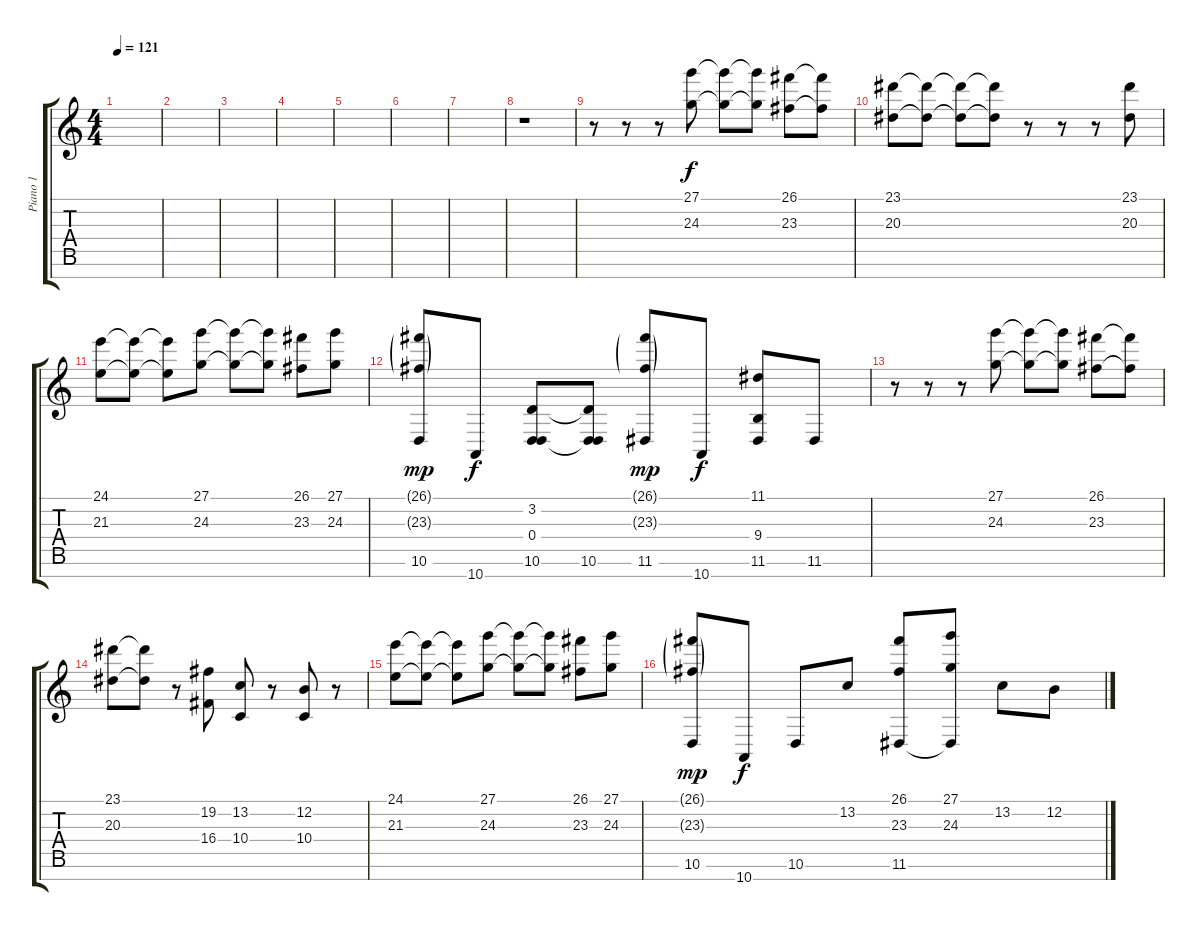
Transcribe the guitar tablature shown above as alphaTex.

\track ("Piano 1" "Piano 1") {instrument acousticgrandpiano}
\staff {score tabs}
\tuning (E4 B3 G3 D3 A2 E2 B1) {hide}
\ts (4 4)
\tempo 121
\clef g2
\ks c
|
|
|
|
|
|
|
r.1 |
r.8 r.8 r.8 (27.1 24.3).8 (27.1{t} 24.3{t}).8 (27.1{t} 24.3{t}).8 (26.1 23.3).8 (26.1{t} 23.3{t}).8 |
(23.1 20.3).8 (23.1{t} 20.3{t}).8 (23.1{t} 20.3{t}).8 (23.1{t} 20.3{t}).8 r.8 r.8 r.8 (23.1 20.3).8 |
(24.1 21.3).8 (24.1{t} 21.3{t}).8 (24.1{t} 21.3{t}).8 (27.1 24.3).8 (27.1{t} 24.3{t}).8 (27.1{t} 24.3{t}).8 (26.1 23.3).8 (27.1 24.3).8 |
(26.1{g} 23.3{g} 10.6).8{dy mp} 10.7.8{dy f} (3.2 0.4 10.6).8 (3.2{t} 0.4{t} 10.6).8 (26.1{g} 23.3{g} 11.6).8{dy mp} 10.7.8{dy f} (11.1 9.4 11.6).8 11.6.8 |
r.8 r.8 r.8 (27.1 24.3).8 (27.1{t} 24.3{t}).8 (27.1{t} 24.3{t}).8 (26.1 23.3).8 (26.1{t} 23.3{t}).8 |
(23.1 20.3).8 (23.1{t} 20.3{t}).8 r.8 (19.2 16.4).8 (13.2 10.4).8 r.8 (12.2 10.4).8 r.8 |
(24.1 21.3).8 (24.1{t} 21.3{t}).8 (24.1{t} 21.3{t}).8 (27.1 24.3).8 (27.1{t} 24.3{t}).8 (27.1{t} 24.3{t}).8 (26.1 23.3).8 (27.1 24.3).8 |
(26.1{g} 23.3{g} 10.6).8{dy mp} 10.7.8{dy f} 10.6.8 13.2.8 (26.1 23.3 11.6).8 (27.1 24.3 11.6{t}).8 13.2.8 12.2.8
